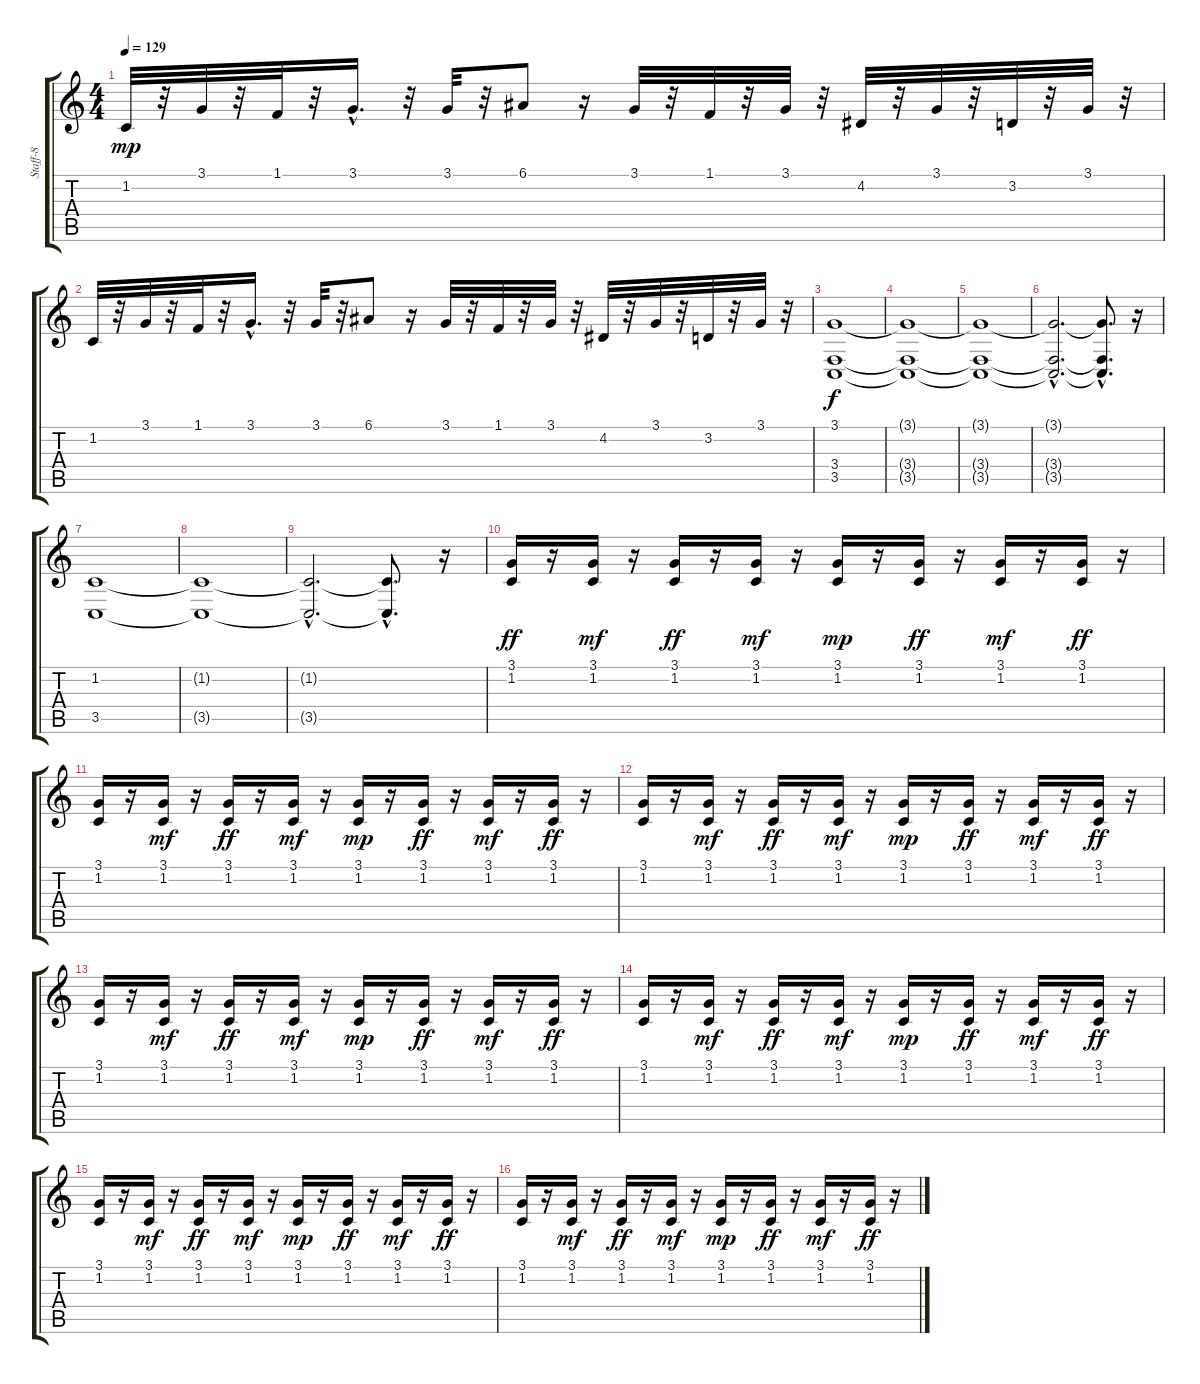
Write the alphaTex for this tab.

\track ("Staff-8" "Staff-8") {instrument stringensemble1}
\staff {score tabs}
\tuning (E4 B3 G3 D3 A2 E2) {hide}
\ts (4 4)
\tempo 129
\clef g2
\ks c
1.2.32{dy mp} r.32 3.1.32 r.32 1.1.32 r.32 3.1{hac}.16{d} r.32 3.1.32 r.32 6.1.8 r.16 3.1.32 r.32 1.1.32 r.32 3.1.32 r.32 4.2.32 r.32 3.1.32 r.32 3.2.32 r.32 3.1.32 r.32 |
1.2.32 r.32 3.1.32 r.32 1.1.32 r.32 3.1{hac}.16{d} r.32 3.1.32 r.32 6.1.8 r.16 3.1.32 r.32 1.1.32 r.32 3.1.32 r.32 4.2.32 r.32 3.1.32 r.32 3.2.32 r.32 3.1.32 r.32 |
(3.1 3.4 3.5).1{dy f volume 0 instrument stringensemble1} |
(3.1{t} 3.4{t} 3.5{t}).1 |
(3.1{t} 3.4{t} 3.5{t}).1 |
(3.1{hac t} 3.4{hac t} 3.5{hac t}).2{d} (3.1{hac t} 3.4{hac t} 3.5{hac t}).8{d} r.16 |
(1.2 3.5).1{volume 0} |
(1.2{t} 3.5{t}).1 |
(1.2{hac t} 3.5{hac t}).2{d} (1.2{hac t} 3.5{hac t}).8{d} r.16 |
(3.1 1.2).16{dy ff volume 16} r.16 (3.1 1.2).16{dy mf} r.16 (3.1 1.2).16{dy ff} r.16 (3.1 1.2).16{dy mf} r.16 (3.1 1.2).16{dy mp} r.16 (3.1 1.2).16{dy ff} r.16 (3.1 1.2).16{dy mf} r.16 (3.1 1.2).16{dy ff} r.16 |
(3.1 1.2).16 r.16 (3.1 1.2).16{dy mf} r.16 (3.1 1.2).16{dy ff} r.16 (3.1 1.2).16{dy mf} r.16 (3.1 1.2).16{dy mp} r.16 (3.1 1.2).16{dy ff} r.16 (3.1 1.2).16{dy mf} r.16 (3.1 1.2).16{dy ff} r.16 |
(3.1 1.2).16 r.16 (3.1 1.2).16{dy mf} r.16 (3.1 1.2).16{dy ff} r.16 (3.1 1.2).16{dy mf} r.16 (3.1 1.2).16{dy mp} r.16 (3.1 1.2).16{dy ff} r.16 (3.1 1.2).16{dy mf} r.16 (3.1 1.2).16{dy ff} r.16 |
(3.1 1.2).16 r.16 (3.1 1.2).16{dy mf} r.16 (3.1 1.2).16{dy ff} r.16 (3.1 1.2).16{dy mf} r.16 (3.1 1.2).16{dy mp} r.16 (3.1 1.2).16{dy ff} r.16 (3.1 1.2).16{dy mf} r.16 (3.1 1.2).16{dy ff} r.16 |
(3.1 1.2).16 r.16 (3.1 1.2).16{dy mf} r.16 (3.1 1.2).16{dy ff} r.16 (3.1 1.2).16{dy mf} r.16 (3.1 1.2).16{dy mp} r.16 (3.1 1.2).16{dy ff} r.16 (3.1 1.2).16{dy mf} r.16 (3.1 1.2).16{dy ff} r.16 |
(3.1 1.2).16 r.16 (3.1 1.2).16{dy mf} r.16 (3.1 1.2).16{dy ff} r.16 (3.1 1.2).16{dy mf} r.16 (3.1 1.2).16{dy mp} r.16 (3.1 1.2).16{dy ff} r.16 (3.1 1.2).16{dy mf} r.16 (3.1 1.2).16{dy ff} r.16 |
(3.1 1.2).16 r.16 (3.1 1.2).16{dy mf} r.16 (3.1 1.2).16{dy ff} r.16 (3.1 1.2).16{dy mf} r.16 (3.1 1.2).16{dy mp} r.16 (3.1 1.2).16{dy ff} r.16 (3.1 1.2).16{dy mf} r.16 (3.1 1.2).16{dy ff} r.16
